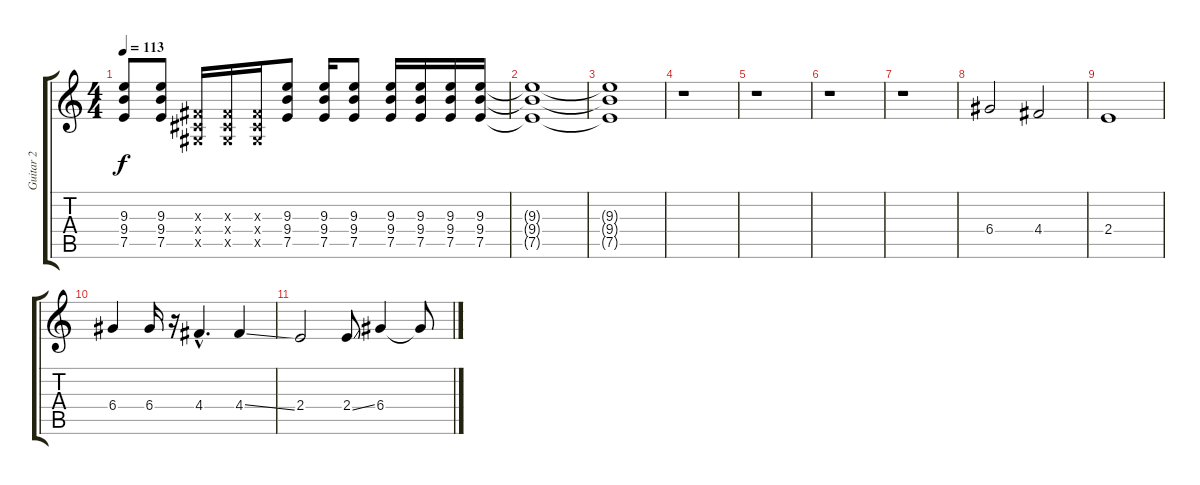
\track ("Guitar 2" "Guitar 2") {instrument distortionguitar}
\staff {score tabs}
\tuning (E4 B3 G3 D3 A2 E2) {hide}
\ts (4 4)
\tempo 113
\clef g2
\ks c
(9.3 9.4 7.5).8{dy f} (9.3 9.4 7.5).8 (-1.3{x} -1.4{x} -1.5{x}).16 (-1.3{x} -1.4{x} -1.5{x}).16 (-1.3{x} -1.4{x} -1.5{x}).16 (9.3 9.4 7.5).8 (9.3 9.4 7.5).16 (9.3 9.4 7.5).8 (9.3 9.4 7.5).16 (9.3 9.4 7.5).16 (9.3 9.4 7.5).16 (9.3 9.4 7.5).16 |
(9.3{t} 9.4{t} 7.5{t}).1 |
(9.3{t} 9.4{t} 7.5{t}).1 |
r.1 |
r.1 |
r.1 |
r.1 |
6.4.2 4.4.2 |
2.4.1 |
6.4.4 6.4.16 r.16 4.4{hac}.4{d} 4.4{ss}.4 |
2.4.2 2.4{ss}.8 6.4.4 6.4{t}.8
